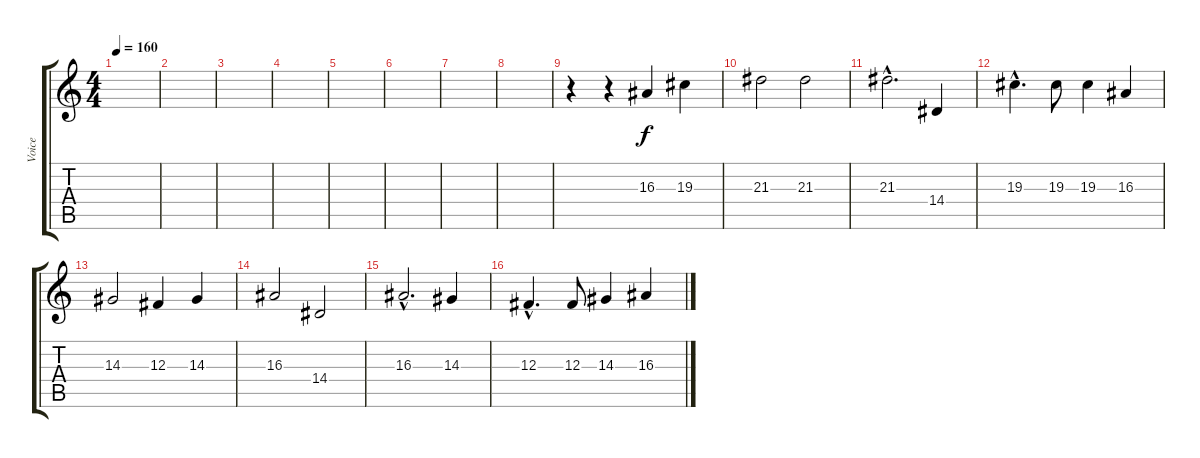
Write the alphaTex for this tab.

\track ("Voice" "Voice") {instrument tenorsax}
\staff {score tabs}
\tuning (Eb4 Bb3 Gb3 Db3 Ab2 Eb2) {hide}
\ts (4 4)
\tempo 160
\clef g2
\ks c
|
|
|
|
|
|
|
|
r.4 r.4 16.3.4 19.3.4 |
21.3.2 21.3.2{volume 13} |
21.3{hac}.2{d volume 10} 14.4.4{volume 16} |
19.3{hac}.4{d volume 16} 19.3.8 19.3.4 16.3.4 |
14.3.2 12.3.4 14.3.4 |
16.3.2 14.4.2 |
16.3{hac}.2{d} 14.3.4 |
12.3{hac}.4{d} 12.3.8 14.3.4 16.3.4
